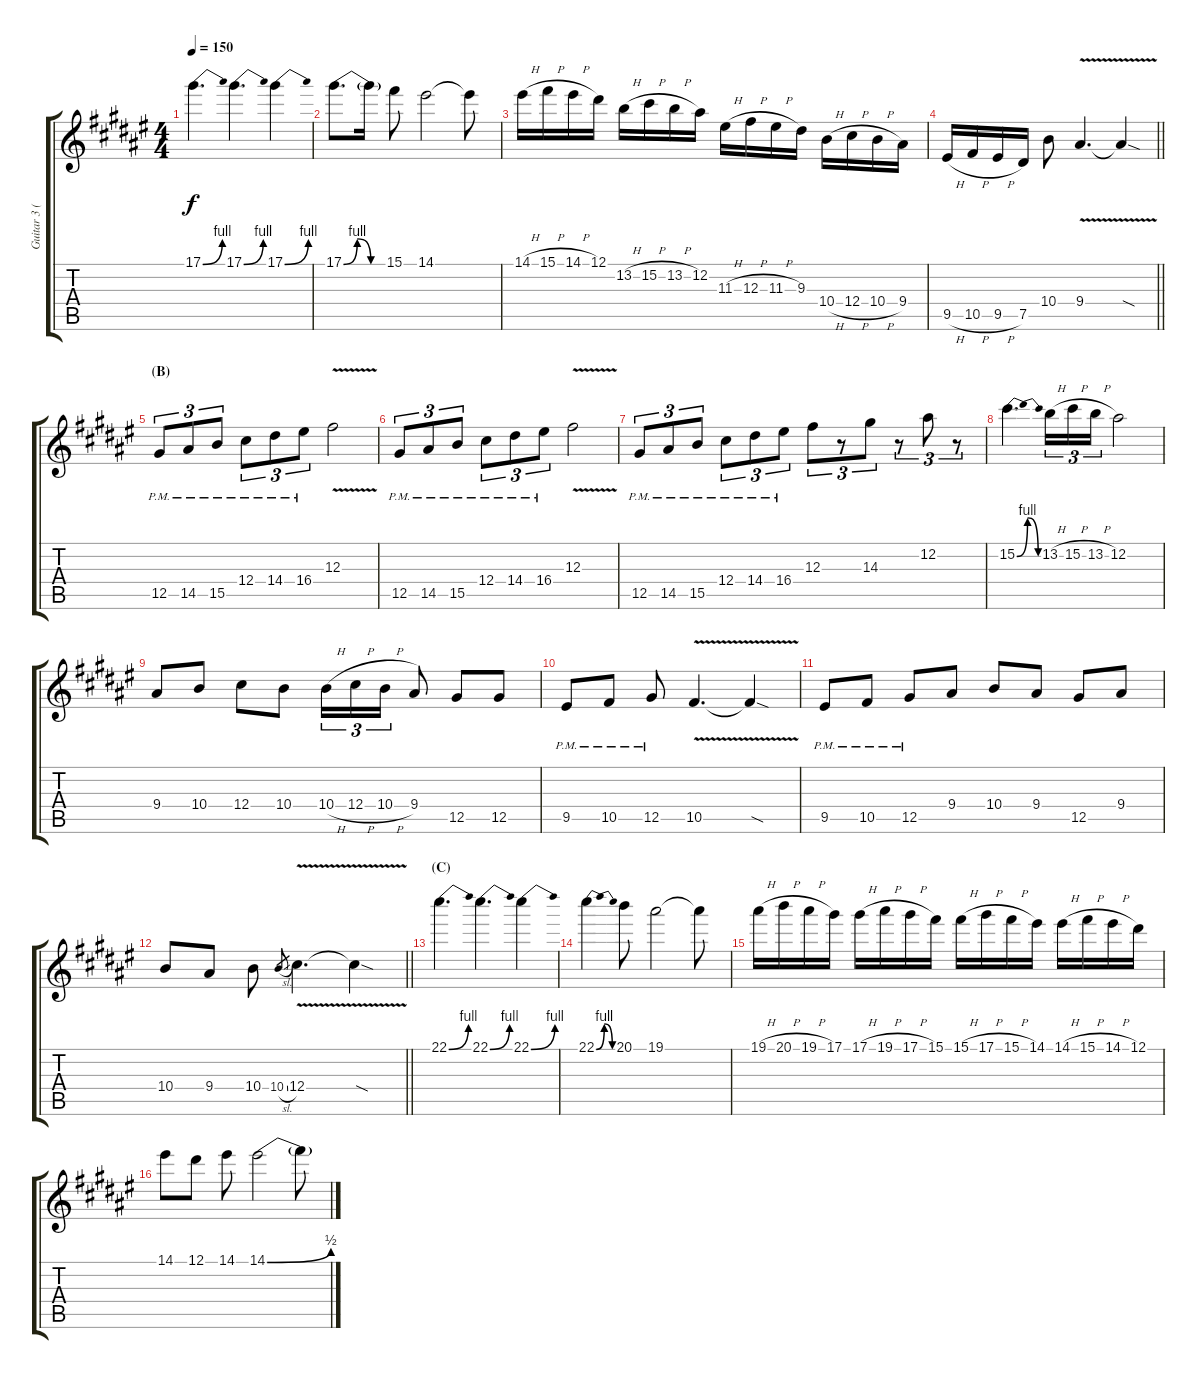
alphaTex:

\track ("Guitar 3 (Solo)" "Guitar 3 (") {instrument distortionguitar}
\staff {score tabs}
\tuning (Eb4 Bb3 Gb3 Db3 Ab2 Eb2) {hide}
\ts (4 4)
\tempo 150
\clef g2
\ks f#
17.1{be (bend 0 0 60 4)}.4{d dy f} 17.1{be (bend 0 0 60 4)}.4{d} 17.1{be (bend 0 0 60 4)}.4 |
17.1{be (bendrelease 0 0 30 4 45 4 60 0)}.8{d} 17.1{be (hold 0 0 60 0) t}.16 15.1.8 14.1.2 14.1{t}.8 |
14.1{h}.16 15.1{h}.16 14.1{h}.16 12.1.16 13.2{h}.16 15.2{h}.16 13.2{h}.16 12.2.16 11.3{h}.16 12.3{h}.16 11.3{h}.16 9.3.16 10.4{h}.16 12.4{h}.16 10.4{h}.16 9.4.16 |
\barLineRight lightlight
9.5{h}.16 10.5{h}.16 9.5{h}.16 7.5.16 10.4.8 9.4{v}.4{d} 9.4{sod t}.4 |
\section ("" "(B)")
12.5{pm}.8{tu (3 2)} 14.5{pm}.8{tu (3 2)} 15.5{pm}.8{tu (3 2)} 12.4{pm}.8{tu (3 2)} 14.4{pm}.8{tu (3 2)} 16.4{pm}.8{tu (3 2)} 12.3{v}.2 |
12.5{pm}.8{tu (3 2)} 14.5{pm}.8{tu (3 2)} 15.5{pm}.8{tu (3 2)} 12.4{pm}.8{tu (3 2)} 14.4{pm}.8{tu (3 2)} 16.4{pm}.8{tu (3 2)} 12.3{v}.2 |
12.5{pm}.8{tu (3 2)} 14.5{pm}.8{tu (3 2)} 15.5{pm}.8{tu (3 2)} 12.4{pm}.8{tu (3 2)} 14.4{pm}.8{tu (3 2)} 16.4{pm}.8{tu (3 2)} 12.3.8{tu (3 2)} r.8{tu (3 2)} 14.3.8{tu (3 2)} r.8{tu (3 2)} 12.2.8{tu (3 2)} r.8{tu (3 2)} |
15.2{be (bendrelease 0 0 25 4 35 4 60 0)}.4{d} 13.2{h}.16{tu (3 2)} 15.2{h}.16{tu (3 2)} 13.2{h}.16{tu (3 2)} 12.2.2 |
9.4.8 10.4.8 12.4.8 10.4.8 10.4{h}.16{tu (3 2)} 12.4{h}.16{tu (3 2)} 10.4{h}.16{tu (3 2)} 9.4.8 12.5.8 12.5.8 |
9.5{pm}.8 10.5{pm}.8 12.5{pm}.8 10.5{v}.4{d} 10.5{sod t}.4 |
9.5{pm}.8 10.5{pm}.8 12.5{pm}.8 9.4.8 10.4.8 9.4.8 12.5.8 9.4.8 |
\barLineRight lightlight
10.4.8 9.4.8 10.4.8 10.4{sl}.8{gr} 12.4{v}.4{d} 12.4{sod t}.4 |
\section ("" "(C)")
22.1{be (bend 0 0 60 4)}.4{d} 22.1{be (bend 0 0 60 4)}.4{d} 22.1{be (bend 0 0 60 4)}.4 |
22.1{be (bendrelease 0 0 30 4 30 4 60 0)}.4 20.1.8 19.1.2 19.1{t}.8 |
19.1{h}.16 20.1{h}.16 19.1{h}.16 17.1.16 17.1{h}.16 19.1{h}.16 17.1{h}.16 15.1.16 15.1{h}.16 17.1{h}.16 15.1{h}.16 14.1.16 14.1{h}.16 15.1{h}.16 14.1{h}.16 12.1.16 |
14.1.8 12.1.8 14.1.8 14.1{be (bend 0 0 60 2)}.2 14.1{t}.8
